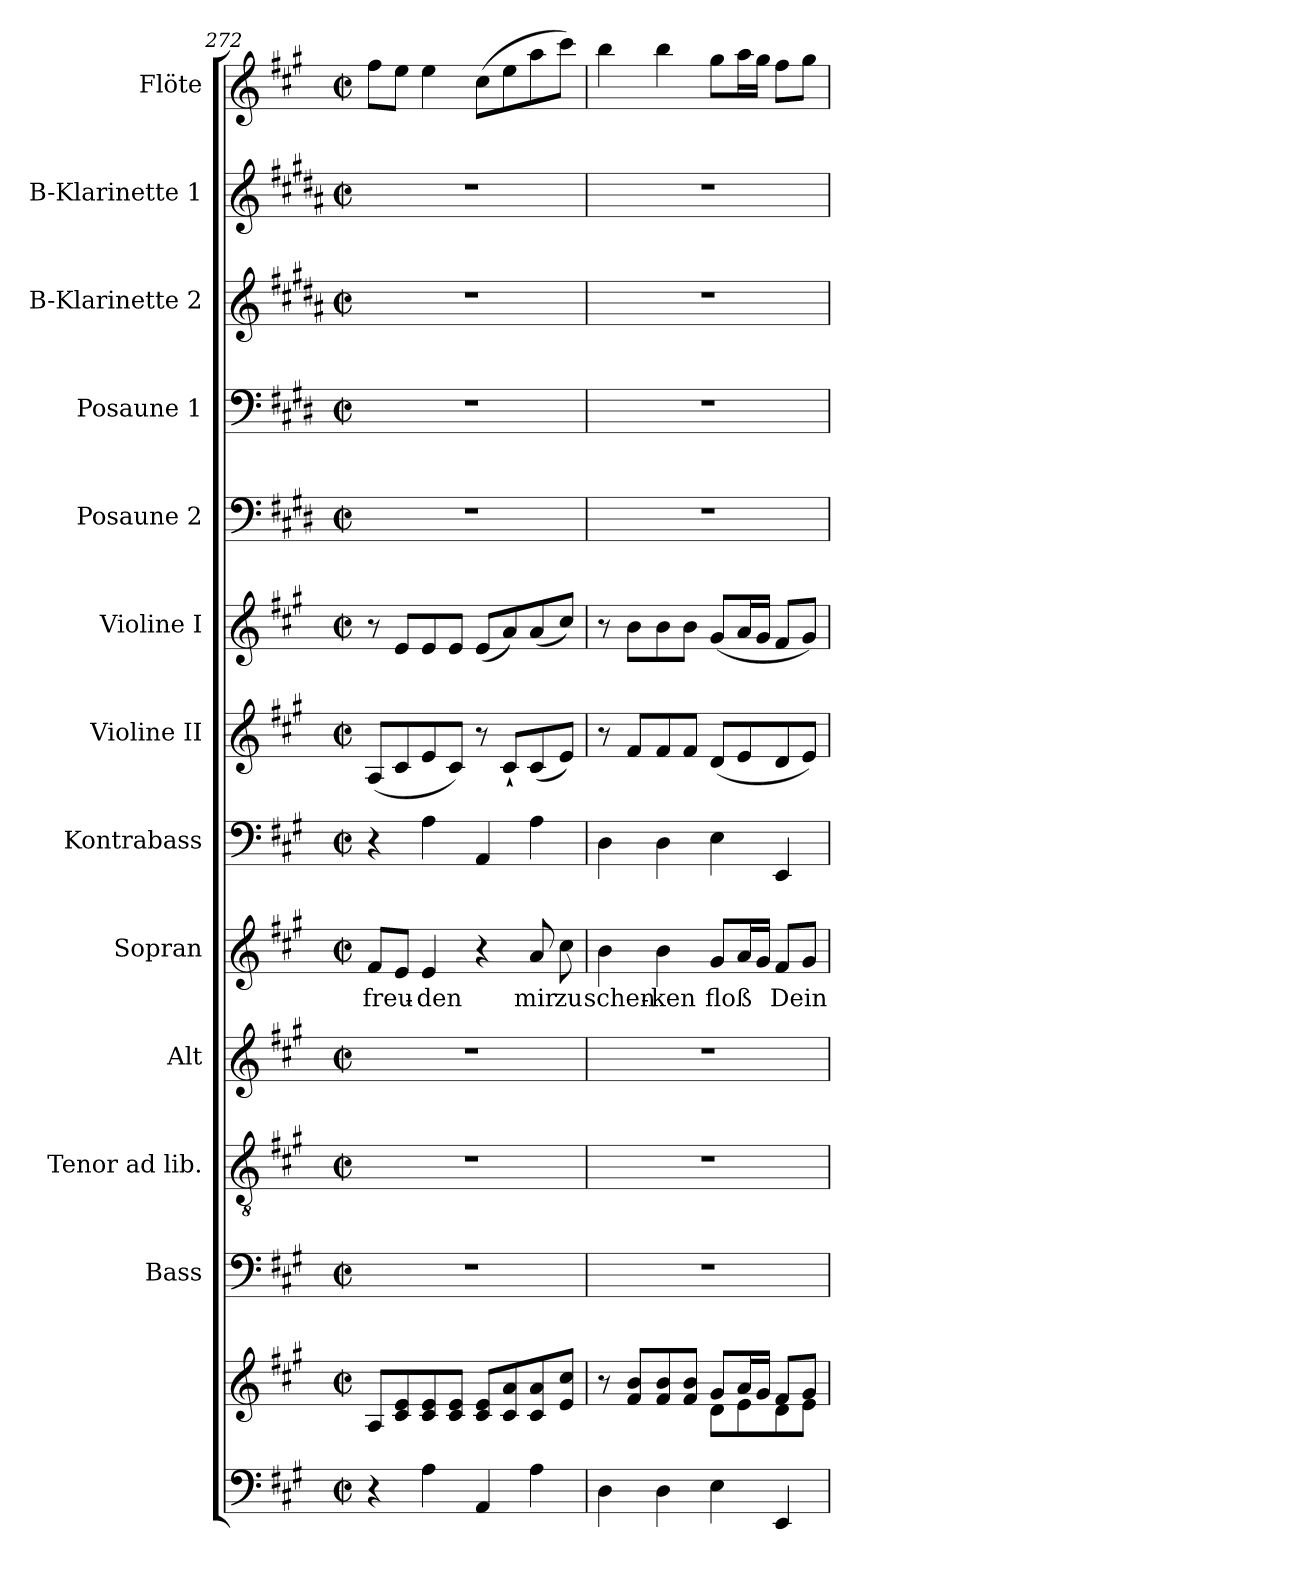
**kern	**kern	**kern	**kern	**kern	**kern	**text	**kern	**kern	**kern	**kern	**kern	**kern	**kern	**kern
*part13	*part13	*part12	*part11	*part10	*part9	*part9	*part8	*part7	*part6	*part5	*part4	*part3	*part2	*part1
*staff14	*staff13	*staff12	*staff11	*staff10	*staff9	*staff9	*staff8	*staff7	*staff6	*staff5	*staff4	*staff3	*staff2	*staff1
*	*	*I"Bass	*I"Tenor ad lib.	*I"Alt	*I"Sopran	*	*I"Kontrabass	*I"Violine II	*I"Violine I	*I"Posaune 2	*I"Posaune 1	*I"B-Klarinette 2	*I"B-Klarinette 1	*I"Flöte
*	*	*I'B.	*I'T.	*I'A.	*I'S.	*	*I'Kb.	*I'Vl. II	*I'Vl. I	*I'Pos 2	*I'Pos. 1	*I'B Kl. 2	*I'B Kl. 1	*I'Fl.
*clefF4	*clefG2	*clefF4	*clefGv2	*clefG2	*clefG2	*	*clefF4	*clefG2	*clefG2	*clefF4	*clefF4	*clefG2	*clefG2	*clefG2
*	*	*	*	*	*	*	*ITrd7c12	*	*	*ITrd4c7	*ITrd4c7	*ITrd1c2	*ITrd1c2	*
*k[f#c#g#]	*k[f#c#g#]	*k[f#c#g#]	*k[f#c#g#]	*k[f#c#g#]	*k[f#c#g#]	*	*k[f#c#g#]	*k[f#c#g#]	*k[f#c#g#]	*k[f#c#g#]	*k[f#c#g#]	*k[f#c#g#]	*k[f#c#g#]	*k[f#c#g#]
*A:	*A:	*A:	*A:	*A:	*A:	*	*A:	*A:	*A:	*A:	*A:	*A:	*A:	*A:
*M2/2	*M2/2	*M2/2	*M2/2	*M2/2	*M2/2	*	*M2/2	*M2/2	*M2/2	*M2/2	*M2/2	*M2/2	*M2/2	*M2/2
*met(c|)	*met(c|)	*met(c|)	*met(c|)	*met(c|)	*met(c|)	*	*met(c|)	*met(c|)	*met(c|)	*met(c|)	*met(c|)	*met(c|)	*met(c|)	*met(c|)
=272	=272	=272	=272	=272	=272	=272	=272	=272	=272	=272	=272	=272	=272	=272
!	!	!	!	!	!	!LO:LY:b	!	!	!	!	!	!	!	!
4r	8A/L	1r	1r	1r	8f#/L	-freu-	4r	(<8A/L	8r	1r	1r	1r	1r	8ff#\L
.	8c#/ 8e/	.	.	.	8e/J	.	.	8c#/	8e/L	.	.	.	.	8ee\J
!	!	!	!	!	!	!LO:LY:b	!	!	!	!	!	!	!	!
4A\	8c#/ 8e/	.	.	.	4e/	-den	4AA\	8e/	8e/	.	.	.	.	4ee\
.	8c#/ 8e/J	.	.	.	.	.	.	8c#/J)	8e/J	.	.	.	.	.
4AA/	8c#/ 8e/L	.	.	.	4r	.	4AAA/	8r	(<8e/L	.	.	.	.	(>8cc#\L
.	8c#/ 8a/	.	.	.	.	.	.	8c#`</L	8a/)	.	.	.	.	8ee\
!	!	!	!	!	!	!LO:LY:b	!	!	!	!	!	!	!	!
4A\	8c#/ 8a/	.	.	.	8a/	mir	4AA\	(<8c#/	(<8a/	.	.	.	.	8aa\
!	!	!	!	!	!	!LO:LY:b	!	!	!	!	!	!	!	!
.	8e/ 8cc#/J	.	.	.	8cc#\	zu	.	8e/J)	8cc#/J)	.	.	.	.	8ccc#\J)
=273	=273	=273	=273	=273	=273	=273	=273	=273	=273	=273	=273	=273	=273	=273
*	*^	*	*	*	*	*	*	*	*	*	*	*	*	*
!	!	!	!	!	!	!	!LO:LY:b	!	!	!	!	!	!	!	!
4D\	8r	2ryy	1r	1r	1r	4b\	schen-	4DD\	8r	8r	1r	1r	1r	1r	4bb\
.	8f#/ 8b/L	.	.	.	.	.	.	.	8f#/L	8b\L	.	.	.	.	.
!	!	!	!	!	!	!	!LO:LY:b	!	!	!	!	!	!	!	!
4D\	8f#/ 8b/	.	.	.	.	4b\	-ken	4DD\	8f#/	8b\	.	.	.	.	4bb\
.	8f#/ 8b/J	.	.	.	.	.	.	.	8f#/J	8b\J	.	.	.	.	.
!	!	!	!	!	!	!	!LO:LY:b	!	!	!	!	!	!	!	!
4E\	8g#/L	8d\L	.	.	.	8g#/L	floß	4EE\	(<8d/L	(<8g#/L	.	.	.	.	8gg#\L
.	16a/L	8e\	.	.	.	16a/L	.	.	8e/	16a/L	.	.	.	.	16aa\L
.	16g#/JJ	.	.	.	.	16g#/JJ	.	.	.	16g#/JJ	.	.	.	.	16gg#\JJ
!	!	!	!	!	!	!	!LO:LY:b	!	!	!	!	!	!	!	!
4EE/	8f#/L	8d\	.	.	.	8f#/L	Dein	4EEE/	8d/	8f#/L	.	.	.	.	8ff#\L
.	8g#/J	8e\J	.	.	.	8g#/J	.	.	8e/J)	8g#/J)	.	.	.	.	8gg#\J
*	*v	*v	*	*	*	*	*	*	*	*	*	*	*	*	*
=	=	=	=	=	=	=	=	=	=	=	=	=	=	=
*-	*-	*-	*-	*-	*-	*-	*-	*-	*-	*-	*-	*-	*-	*-
